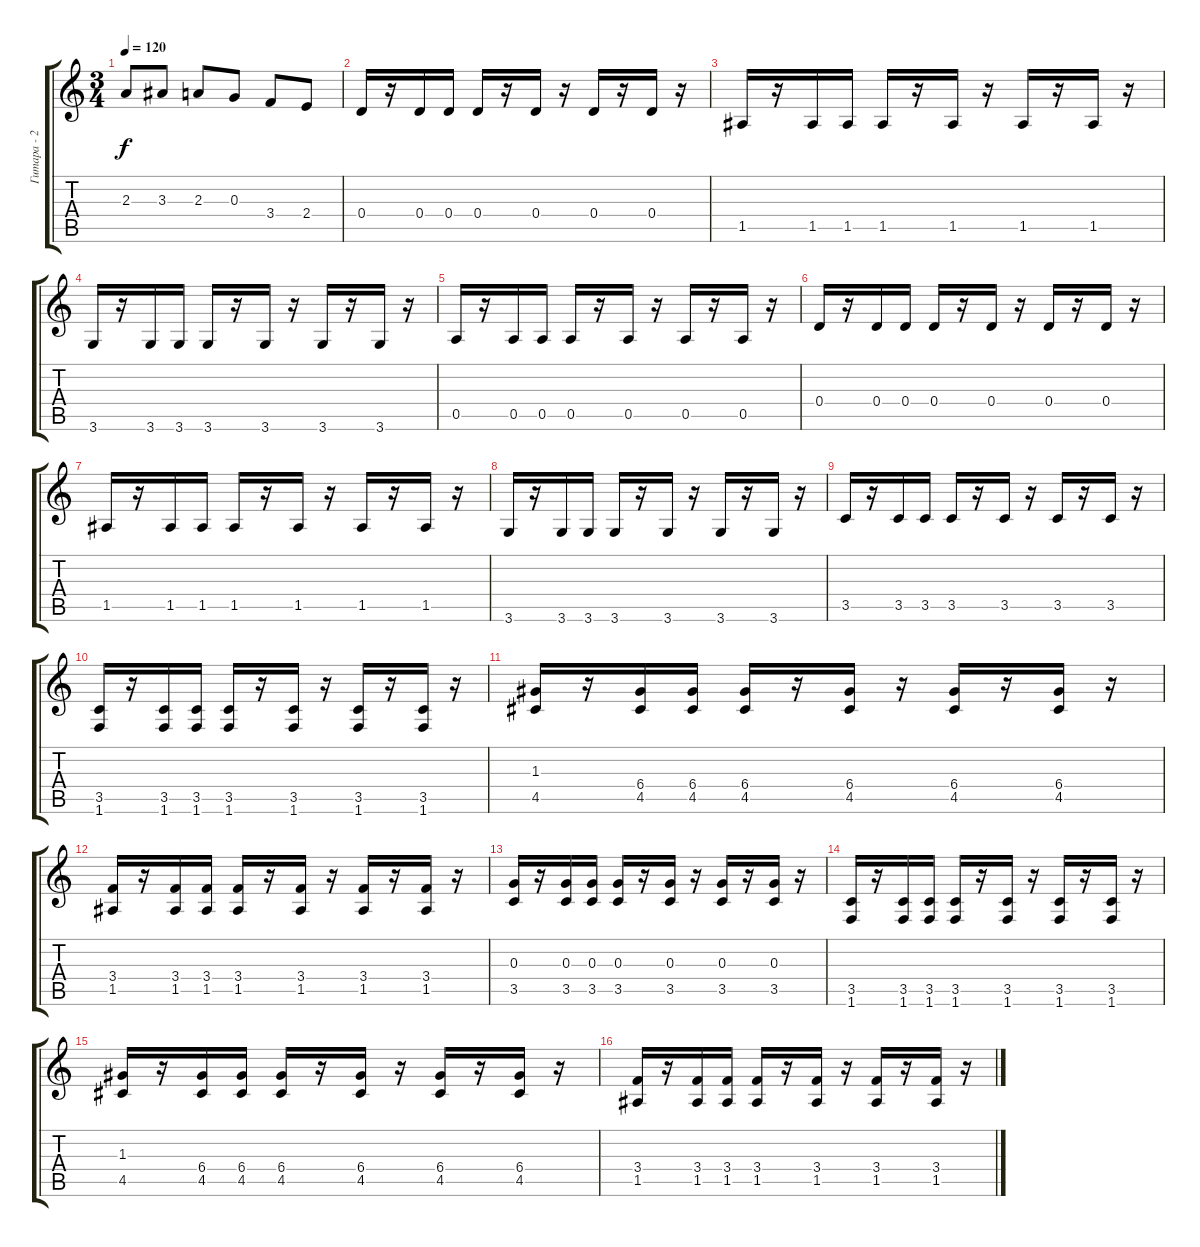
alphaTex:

\track ("Гитара - 2" "Гитара - 2") {instrument overdrivenguitar}
\staff {score tabs}
\tuning (E4 B3 G3 D3 A2 E2) {hide}
\ts (3 4)
\tempo 120
\clef g2
\ks c
2.3.8{dy f} 3.3.8 2.3.8 0.3.8 3.4.8 2.4.8 |
0.4.16 r.16 0.4.16 0.4.16 0.4.16 r.16 0.4.16 r.16 0.4.16 r.16 0.4.16 r.16 |
1.5.16 r.16 1.5.16 1.5.16 1.5.16 r.16 1.5.16 r.16 1.5.16 r.16 1.5.16 r.16 |
3.6.16 r.16 3.6.16 3.6.16 3.6.16 r.16 3.6.16 r.16 3.6.16 r.16 3.6.16 r.16 |
0.5.16 r.16 0.5.16 0.5.16 0.5.16 r.16 0.5.16 r.16 0.5.16 r.16 0.5.16 r.16 |
0.4.16 r.16 0.4.16 0.4.16 0.4.16 r.16 0.4.16 r.16 0.4.16 r.16 0.4.16 r.16 |
1.5.16 r.16 1.5.16 1.5.16 1.5.16 r.16 1.5.16 r.16 1.5.16 r.16 1.5.16 r.16 |
3.6.16 r.16 3.6.16 3.6.16 3.6.16 r.16 3.6.16 r.16 3.6.16 r.16 3.6.16 r.16 |
3.5.16 r.16 3.5.16 3.5.16 3.5.16 r.16 3.5.16 r.16 3.5.16 r.16 3.5.16 r.16 |
(3.5 1.6).16 r.16 (3.5 1.6).16 (3.5 1.6).16 (3.5 1.6).16 r.16 (3.5 1.6).16 r.16 (3.5 1.6).16 r.16 (3.5 1.6).16 r.16 |
(1.3 4.5).16 r.16 (6.4 4.5).16 (6.4 4.5).16 (6.4 4.5).16 r.16 (6.4 4.5).16 r.16 (6.4 4.5).16 r.16 (6.4 4.5).16 r.16 |
(3.4 1.5).16 r.16 (3.4 1.5).16 (3.4 1.5).16 (3.4 1.5).16 r.16 (3.4 1.5).16 r.16 (3.4 1.5).16 r.16 (3.4 1.5).16 r.16 |
(0.3 3.5).16 r.16 (0.3 3.5).16 (0.3 3.5).16 (0.3 3.5).16 r.16 (0.3 3.5).16 r.16 (0.3 3.5).16 r.16 (0.3 3.5).16 r.16 |
(3.5 1.6).16 r.16 (3.5 1.6).16 (3.5 1.6).16 (3.5 1.6).16 r.16 (3.5 1.6).16 r.16 (3.5 1.6).16 r.16 (3.5 1.6).16 r.16 |
(1.3 4.5).16 r.16 (6.4 4.5).16 (6.4 4.5).16 (6.4 4.5).16 r.16 (6.4 4.5).16 r.16 (6.4 4.5).16 r.16 (6.4 4.5).16 r.16 |
(3.4 1.5).16 r.16 (3.4 1.5).16 (3.4 1.5).16 (3.4 1.5).16 r.16 (3.4 1.5).16 r.16 (3.4 1.5).16 r.16 (3.4 1.5).16 r.16
